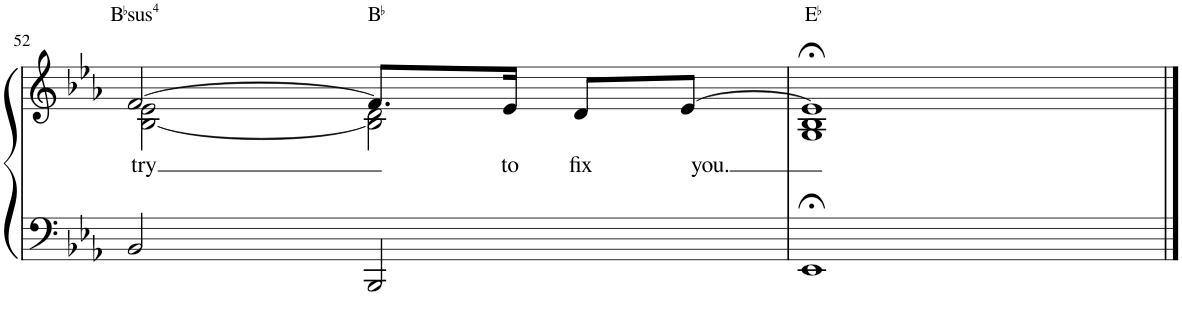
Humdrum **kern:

**kern	**kern	**text
*part1	*part1	*part1
*staff2	*staff1	*staff1
*I"Piano	*	*
*I'Pno.	*	*
!!LO:PB:g=z
*clefF4	*clefG2	*
*k[b-e-a-]	*k[b-e-a-]	*
*M4/4	*M4/4	*
=52	=52	=52
*	*^	*
!	!LO:TX:a:t=B	!	!
!	!LO:TX:a:t=sus	!	!
!	!LO:TX:a:t=4	!	!
!	!	!	!LO:LY:b
2BB-/	[2B-\ 2e-\	[2f/	try
!	!LO:TX:a:t=B	!	!
2BBB-/	2B-\] 2d\	8.f/L]	.
!	!	!	!LO:LY:b
.	.	16e-/Jk	to
!	!	!	!LO:LY:b
.	.	8d/L	fix
!	!	!	!LO:LY:b
.	.	[8e-/J	you.
=53	=53	=53	=53
!	!LO:TX:a:t=E	!	!
1EE-;<	1G;< 1B-;<	1e-]	.
*	*v	*v	*
==	==	==
*-	*-	*-
